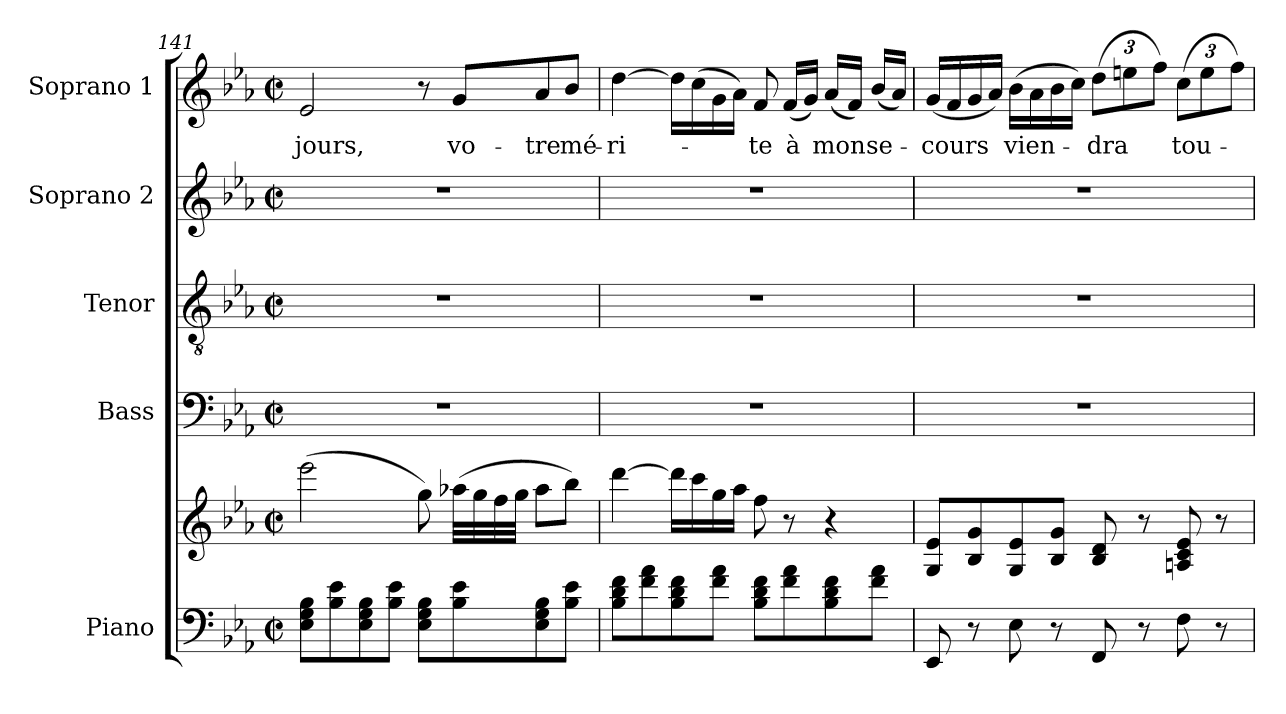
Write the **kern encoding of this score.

**kern	**kern	**kern	**kern	**kern	**kern	**text
*part5	*part5	*part4	*part3	*part2	*part1	*part1
*staff6	*staff5	*staff4	*staff3	*staff2	*staff1	*staff1
*I"Piano	*	*I"Bass	*I"Tenor	*I"Soprano 2	*I"Soprano 1	*
*I'Pno.	*	*I'Bas.	*I'Tén.	*I'Sop.	*	*
!!LO:PB:g=z
*clefF4	*clefG2	*clefF4	*clefGv2	*clefG2	*clefG2	*
*k[b-e-a-]	*k[b-e-a-]	*k[b-e-a-]	*k[b-e-a-]	*k[b-e-a-]	*k[b-e-a-]	*
*E-:	*E-:	*E-:	*E-:	*E-:	*E-:	*
*M2/2	*M2/2	*M2/2	*M2/2	*M2/2	*M2/2	*
*met(c|)	*met(c|)	*met(c|)	*met(c|)	*met(c|)	*met(c|)	*
=141	=141	=141	=141	=141	=141	=141
!	!	!	!	!	!	!LO:LY:b
8E-\ 8G\ 8B-\L	(>2eee-\	1r	1r	1r	2e-/	-jours,
8B-\ 8e-\	.	.	.	.	.	.
8E-\ 8G\ 8B-\	.	.	.	.	.	.
8B-\ 8e-\J	.	.	.	.	.	.
8E-\ 8G\ 8B-\L	8gg\)	.	.	.	8r	.
!	!	!	!	!	!	!LO:LY:b
8B-\ 8e-\	(>32aa-X\LLL	.	.	.	8g/L	vo-
.	32gg\	.	.	.	.	.
.	32ff\	.	.	.	.	.
.	32gg\JJJ	.	.	.	.	.
!	!	!	!	!	!	!LO:LY:b
8E-\ 8G\ 8B-\	8aa-\L	.	.	.	8a-/	-tre
!	!	!	!	!	!	!LO:LY:b
8B-\ 8e-\J	8bb-\J)	.	.	.	8b-/J	mé-
=142	=142	=142	=142	=142	=142	=142
!	!	!	!	!	!	!LO:LY:b
8B-\ 8d\ 8f\L	[4ddd\	1r	1r	1r	[4dd\	-ri-
8f\ 8a-\	.	.	.	.	.	.
8B-\ 8d\ 8f\	16ddd\LL]	.	.	.	16dd\LL]	.
.	16ccc\	.	.	.	(>16cc\	.
8f\ 8a-\J	16gg\	.	.	.	16g\	.
.	16aa-\JJ	.	.	.	16a-\JJ)	.
!	!	!	!	!	!	!LO:LY:b
8B-\ 8d\ 8f\L	8ff\	.	.	.	8f/	-te
!	!	!	!	!	!	!LO:LY:b
8f\ 8a-\	8r	.	.	.	(<16f/LL	à
.	.	.	.	.	16g/JJ)	.
!	!	!	!	!	!	!LO:LY:b
8B-\ 8d\ 8f\	4r	.	.	.	(<16a-/LL	mon
.	.	.	.	.	16f/JJ)	.
!	!	!	!	!	!	!LO:LY:b
8f\ 8a-\J	.	.	.	.	(<16b-/LL	se-
.	.	.	.	.	16a-/JJ)	.
!!LO:PB:g=z
=143	=143	=143	=143	=143	=143	=143
!	!	!	!	!	!	!LO:LY:b
8EE-/	8G/ 8e-/L	1r	1r	1r	(<16g/LL	-cours
.	.	.	.	.	16f/	.
8r	8B-/ 8g/	.	.	.	16g/	.
.	.	.	.	.	16a-/JJ)	.
!	!	!	!	!	!	!LO:LY:b
8E-\	8G/ 8e-/	.	.	.	(>16b-\LL	vien-
.	.	.	.	.	16a-\	.
8r	8B-/ 8g/J	.	.	.	16b-\	.
.	.	.	.	.	16cc\JJ)	.
*	*	*	*	*	*Xbrackettup	*
!	!	!	!	!	!	!LO:LY:b
8FF/	8B-/ 8d/	.	.	.	(>12dd\L	-dra
.	.	.	.	.	12een\	.
8r	8r	.	.	.	.	.
.	.	.	.	.	12ff\J)	.
!	!	!	!	!	!	!LO:LY:b
8F\	8An/ 8c/ 8e-/	.	.	.	(>12cc\L	tou-
.	.	.	.	.	12ee\	.
8r	8r	.	.	.	.	.
.	.	.	.	.	12ff\J)	.
=	=	=	=	=	=	=
*-	*-	*-	*-	*-	*-	*-
